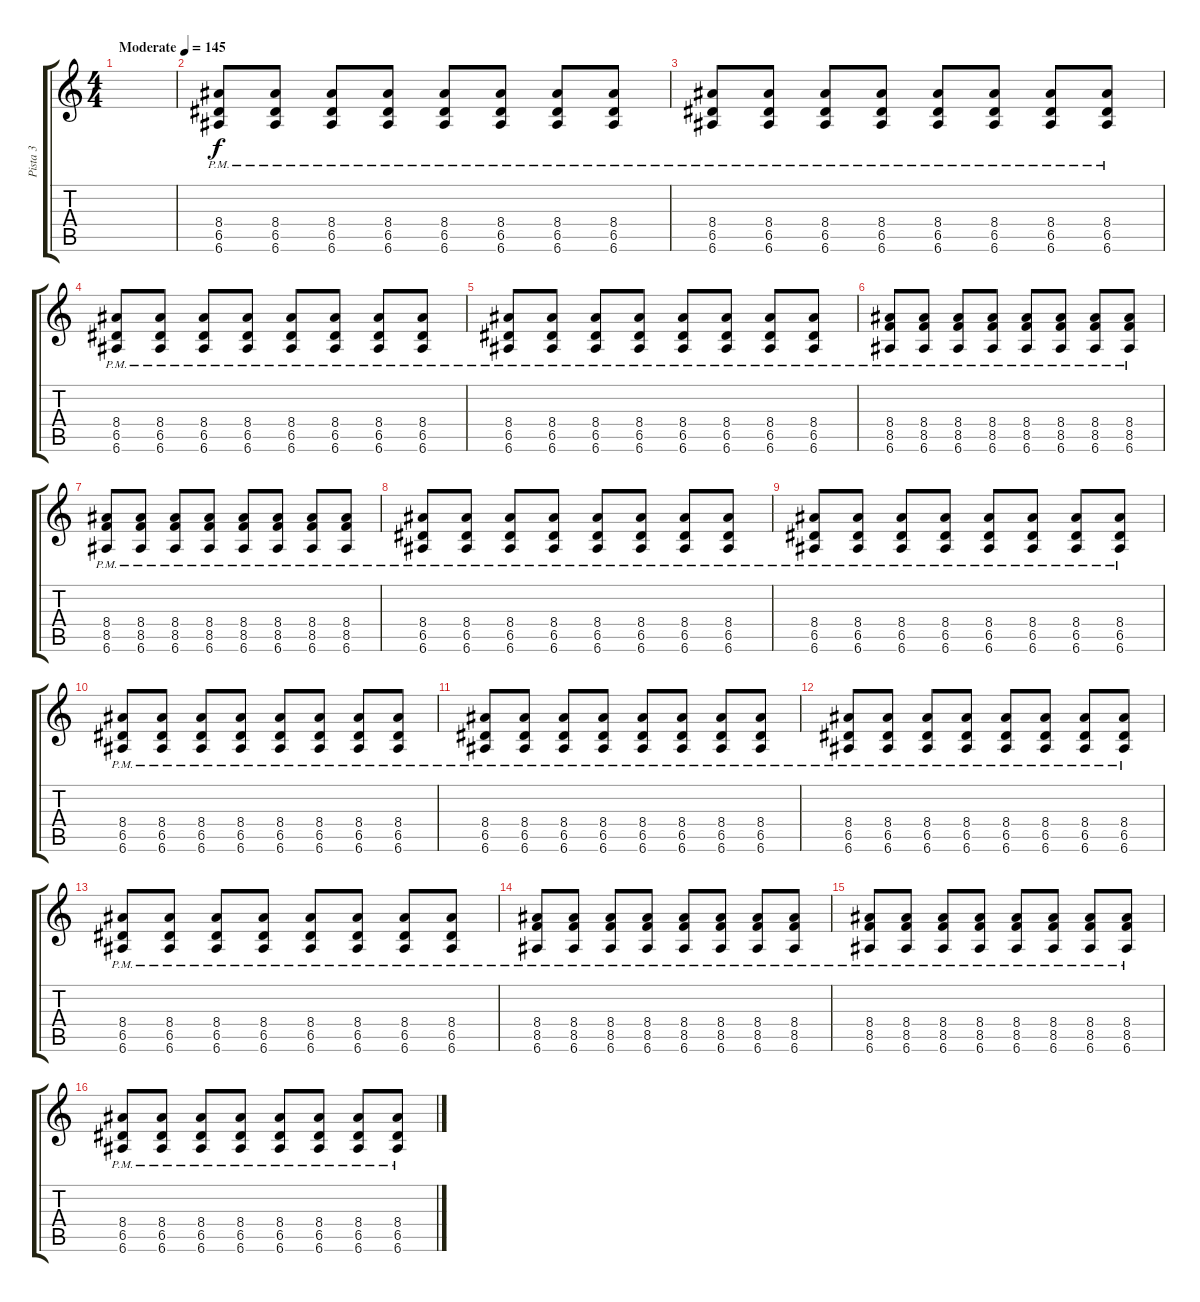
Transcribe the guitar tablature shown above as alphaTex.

\track ("Pista 3" "Pista 3") {solo instrument distortionguitar}
\staff {score tabs}
\tuning (E4 B3 G3 D3 A2 E2) {hide}
\ts (4 4)
\tempo (145 "Moderate")
\clef g2
\ks c
|
(8.4{pm} 6.5{pm} 6.6{pm}).8 (8.4{pm} 6.5{pm} 6.6{pm}).8 (8.4{pm} 6.5{pm} 6.6{pm}).8 (8.4{pm} 6.5{pm} 6.6{pm}).8 (8.4{pm} 6.5{pm} 6.6{pm}).8 (8.4{pm} 6.5{pm} 6.6{pm}).8 (8.4{pm} 6.5{pm} 6.6{pm}).8 (8.4{pm} 6.5{pm} 6.6{pm}).8 |
(8.4{pm} 6.5{pm} 6.6{pm}).8 (8.4{pm} 6.5{pm} 6.6{pm}).8 (8.4{pm} 6.5{pm} 6.6{pm}).8 (8.4{pm} 6.5{pm} 6.6{pm}).8 (8.4{pm} 6.5{pm} 6.6{pm}).8 (8.4{pm} 6.5{pm} 6.6{pm}).8 (8.4{pm} 6.5{pm} 6.6{pm}).8 (8.4{pm} 6.5{pm} 6.6{pm}).8 |
(8.4{pm} 6.5{pm} 6.6{pm}).8 (8.4{pm} 6.5{pm} 6.6{pm}).8 (8.4{pm} 6.5{pm} 6.6{pm}).8 (8.4{pm} 6.5{pm} 6.6{pm}).8 (8.4{pm} 6.5{pm} 6.6{pm}).8 (8.4{pm} 6.5{pm} 6.6{pm}).8 (8.4{pm} 6.5{pm} 6.6{pm}).8 (8.4{pm} 6.5{pm} 6.6{pm}).8 |
(8.4{pm} 6.5{pm} 6.6{pm}).8 (8.4{pm} 6.5{pm} 6.6{pm}).8 (8.4{pm} 6.5{pm} 6.6{pm}).8 (8.4{pm} 6.5{pm} 6.6{pm}).8 (8.4{pm} 6.5{pm} 6.6{pm}).8 (8.4{pm} 6.5{pm} 6.6{pm}).8 (8.4{pm} 6.5{pm} 6.6{pm}).8 (8.4{pm} 6.5{pm} 6.6{pm}).8 |
(8.4{pm} 8.5{pm} 6.6{pm}).8 (8.4{pm} 8.5{pm} 6.6{pm}).8 (8.4{pm} 8.5{pm} 6.6{pm}).8 (8.4{pm} 8.5{pm} 6.6{pm}).8 (8.4{pm} 8.5{pm} 6.6{pm}).8 (8.4{pm} 8.5{pm} 6.6{pm}).8 (8.4{pm} 8.5{pm} 6.6{pm}).8 (8.4{pm} 8.5{pm} 6.6{pm}).8 |
(8.4{pm} 8.5{pm} 6.6{pm}).8 (8.4{pm} 8.5{pm} 6.6{pm}).8 (8.4{pm} 8.5{pm} 6.6{pm}).8 (8.4{pm} 8.5{pm} 6.6{pm}).8 (8.4{pm} 8.5{pm} 6.6{pm}).8 (8.4{pm} 8.5{pm} 6.6{pm}).8 (8.4{pm} 8.5{pm} 6.6{pm}).8 (8.4{pm} 8.5{pm} 6.6{pm}).8 |
(8.4{pm} 6.5{pm} 6.6{pm}).8 (8.4{pm} 6.5{pm} 6.6{pm}).8 (8.4{pm} 6.5{pm} 6.6{pm}).8 (8.4{pm} 6.5{pm} 6.6{pm}).8 (8.4{pm} 6.5{pm} 6.6{pm}).8 (8.4{pm} 6.5{pm} 6.6{pm}).8 (8.4{pm} 6.5{pm} 6.6{pm}).8 (8.4{pm} 6.5{pm} 6.6{pm}).8 |
(8.4{pm} 6.5{pm} 6.6{pm}).8 (8.4{pm} 6.5{pm} 6.6{pm}).8 (8.4{pm} 6.5{pm} 6.6{pm}).8 (8.4{pm} 6.5{pm} 6.6{pm}).8 (8.4{pm} 6.5{pm} 6.6{pm}).8 (8.4{pm} 6.5{pm} 6.6{pm}).8 (8.4{pm} 6.5{pm} 6.6{pm}).8 (8.4{pm} 6.5{pm} 6.6{pm}).8 |
(8.4{pm} 6.5{pm} 6.6{pm}).8 (8.4{pm} 6.5{pm} 6.6{pm}).8 (8.4{pm} 6.5{pm} 6.6{pm}).8 (8.4{pm} 6.5{pm} 6.6{pm}).8 (8.4{pm} 6.5{pm} 6.6{pm}).8 (8.4{pm} 6.5{pm} 6.6{pm}).8 (8.4{pm} 6.5{pm} 6.6{pm}).8 (8.4{pm} 6.5{pm} 6.6{pm}).8 |
(8.4{pm} 6.5{pm} 6.6{pm}).8 (8.4{pm} 6.5{pm} 6.6{pm}).8 (8.4{pm} 6.5{pm} 6.6{pm}).8 (8.4{pm} 6.5{pm} 6.6{pm}).8 (8.4{pm} 6.5{pm} 6.6{pm}).8 (8.4{pm} 6.5{pm} 6.6{pm}).8 (8.4{pm} 6.5{pm} 6.6{pm}).8 (8.4{pm} 6.5{pm} 6.6{pm}).8 |
(8.4{pm} 6.5{pm} 6.6{pm}).8 (8.4{pm} 6.5{pm} 6.6{pm}).8 (8.4{pm} 6.5{pm} 6.6{pm}).8 (8.4{pm} 6.5{pm} 6.6{pm}).8 (8.4{pm} 6.5{pm} 6.6{pm}).8 (8.4{pm} 6.5{pm} 6.6{pm}).8 (8.4{pm} 6.5{pm} 6.6{pm}).8 (8.4{pm} 6.5{pm} 6.6{pm}).8 |
(8.4{pm} 6.5{pm} 6.6{pm}).8 (8.4{pm} 6.5{pm} 6.6{pm}).8 (8.4{pm} 6.5{pm} 6.6{pm}).8 (8.4{pm} 6.5{pm} 6.6{pm}).8 (8.4{pm} 6.5{pm} 6.6{pm}).8 (8.4{pm} 6.5{pm} 6.6{pm}).8 (8.4{pm} 6.5{pm} 6.6{pm}).8 (8.4{pm} 6.5{pm} 6.6{pm}).8 |
(8.4{pm} 8.5{pm} 6.6{pm}).8 (8.4{pm} 8.5{pm} 6.6{pm}).8 (8.4{pm} 8.5{pm} 6.6{pm}).8 (8.4{pm} 8.5{pm} 6.6{pm}).8 (8.4{pm} 8.5{pm} 6.6{pm}).8 (8.4{pm} 8.5{pm} 6.6{pm}).8 (8.4{pm} 8.5{pm} 6.6{pm}).8 (8.4{pm} 8.5{pm} 6.6{pm}).8 |
(8.4{pm} 8.5{pm} 6.6{pm}).8 (8.4{pm} 8.5{pm} 6.6{pm}).8 (8.4{pm} 8.5{pm} 6.6{pm}).8 (8.4{pm} 8.5{pm} 6.6{pm}).8 (8.4{pm} 8.5{pm} 6.6{pm}).8 (8.4{pm} 8.5{pm} 6.6{pm}).8 (8.4{pm} 8.5{pm} 6.6{pm}).8 (8.4{pm} 8.5{pm} 6.6{pm}).8 |
(8.4{pm} 6.5{pm} 6.6{pm}).8 (8.4{pm} 6.5{pm} 6.6{pm}).8 (8.4{pm} 6.5{pm} 6.6{pm}).8 (8.4{pm} 6.5{pm} 6.6{pm}).8 (8.4{pm} 6.5{pm} 6.6{pm}).8 (8.4{pm} 6.5{pm} 6.6{pm}).8 (8.4{pm} 6.5{pm} 6.6{pm}).8 (8.4{pm} 6.5{pm} 6.6{pm}).8
